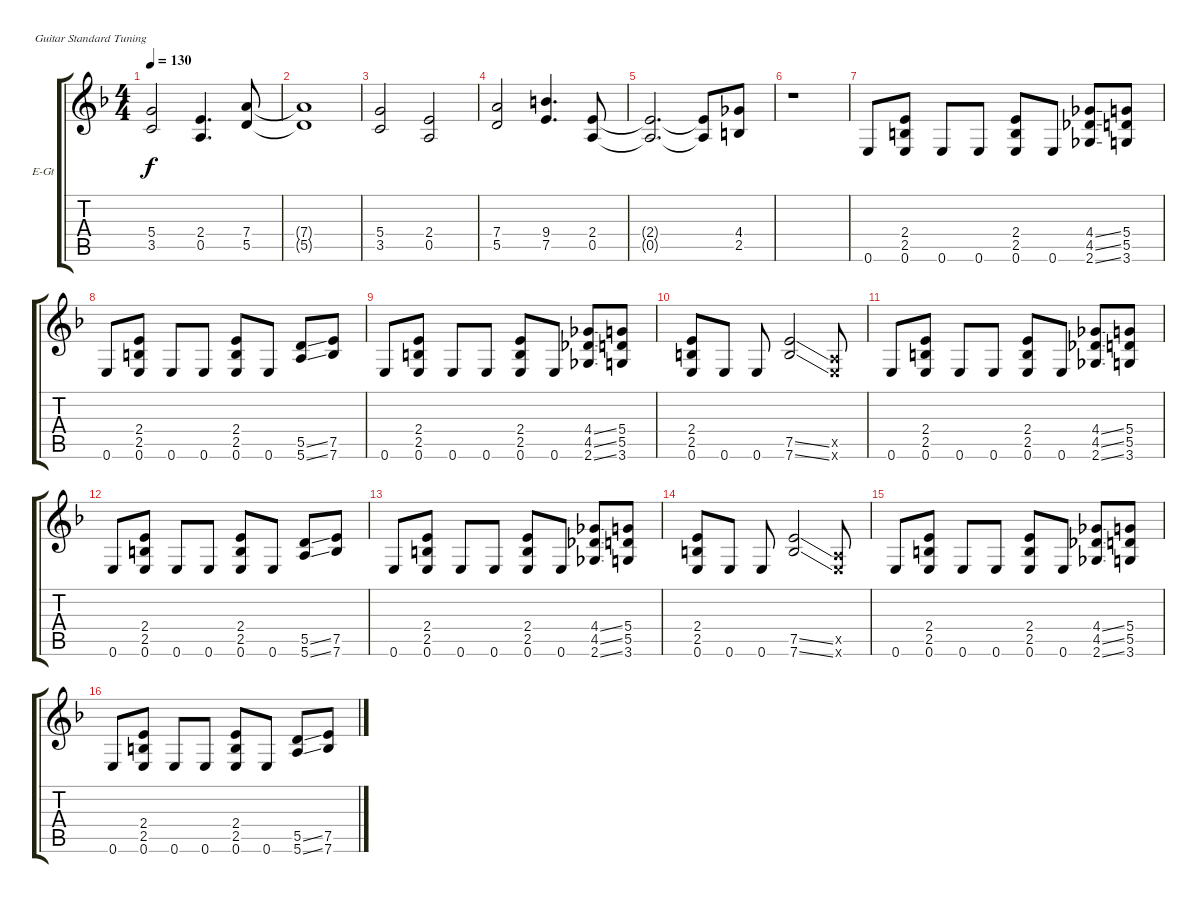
\bracketExtendMode groupsimilarinstruments
\firstSystemTrackNameOrientation horizontal
\otherSystemsTrackNameOrientation horizontal
\track ("Вячеслав Молчанов" "E-Gt") {instrument distortionguitar}
\staff {score tabs}
\tuning (E4 B3 G3 D3 A2 E2)
\ts (4 4)
\tempo 130
\clef g2
\ks f
(5.4 3.5).2{dy f} (2.4 0.5).4{d} (7.4 5.5).8 |
(7.4{t} 5.5{t}).1 |
(5.4 3.5).2 (2.4 0.5).2 |
(7.4 5.5).2 (9.4 7.5).4{d} (2.4 0.5).8 |
(2.4{t} 0.5{t}).2{d} (2.4{t} 0.5{t}).8 (4.4 2.5).8 |
r.1 |
0.6.8 (2.4 2.5 0.6).8 0.6.8 0.6.8 (2.4 2.5 0.6).8 0.6.8 (4.4{ss} 4.5{ss} 2.6{ss}).8 (5.4 5.5 3.6).8 |
0.6.8 (2.4 2.5 0.6).8 0.6.8 0.6.8 (2.4 2.5 0.6).8 0.6.8 (5.5{ss} 5.6{ss}).8 (7.5 7.6).8 |
0.6.8 (2.4 2.5 0.6).8 0.6.8 0.6.8 (2.4 2.5 0.6).8 0.6.8 (4.4{ss} 4.5{ss} 2.6{ss}).8 (5.4 5.5 3.6).8 |
(2.4 2.5 0.6).8 0.6.8 0.6.8 (7.5{ss} 7.6{ss}).2 (0.5{x} 0.6{x}).8 |
0.6.8 (2.4 2.5 0.6).8 0.6.8 0.6.8 (2.4 2.5 0.6).8 0.6.8 (4.4{ss} 4.5{ss} 2.6{ss}).8 (5.4 5.5 3.6).8 |
0.6.8 (2.4 2.5 0.6).8 0.6.8 0.6.8 (2.4 2.5 0.6).8 0.6.8 (5.5{ss} 5.6{ss}).8 (7.5 7.6).8 |
0.6.8 (2.4 2.5 0.6).8 0.6.8 0.6.8 (2.4 2.5 0.6).8 0.6.8 (4.4{ss} 4.5{ss} 2.6{ss}).8 (5.4 5.5 3.6).8 |
(2.4 2.5 0.6).8 0.6.8 0.6.8 (7.5{ss} 7.6{ss}).2 (0.5{x} 0.6{x}).8 |
0.6.8 (2.4 2.5 0.6).8 0.6.8 0.6.8 (2.4 2.5 0.6).8 0.6.8 (4.4{ss} 4.5{ss} 2.6{ss}).8 (5.4 5.5 3.6).8 |
0.6.8 (2.4 2.5 0.6).8 0.6.8 0.6.8 (2.4 2.5 0.6).8 0.6.8 (5.5{ss} 5.6{ss}).8 (7.5 7.6).8
